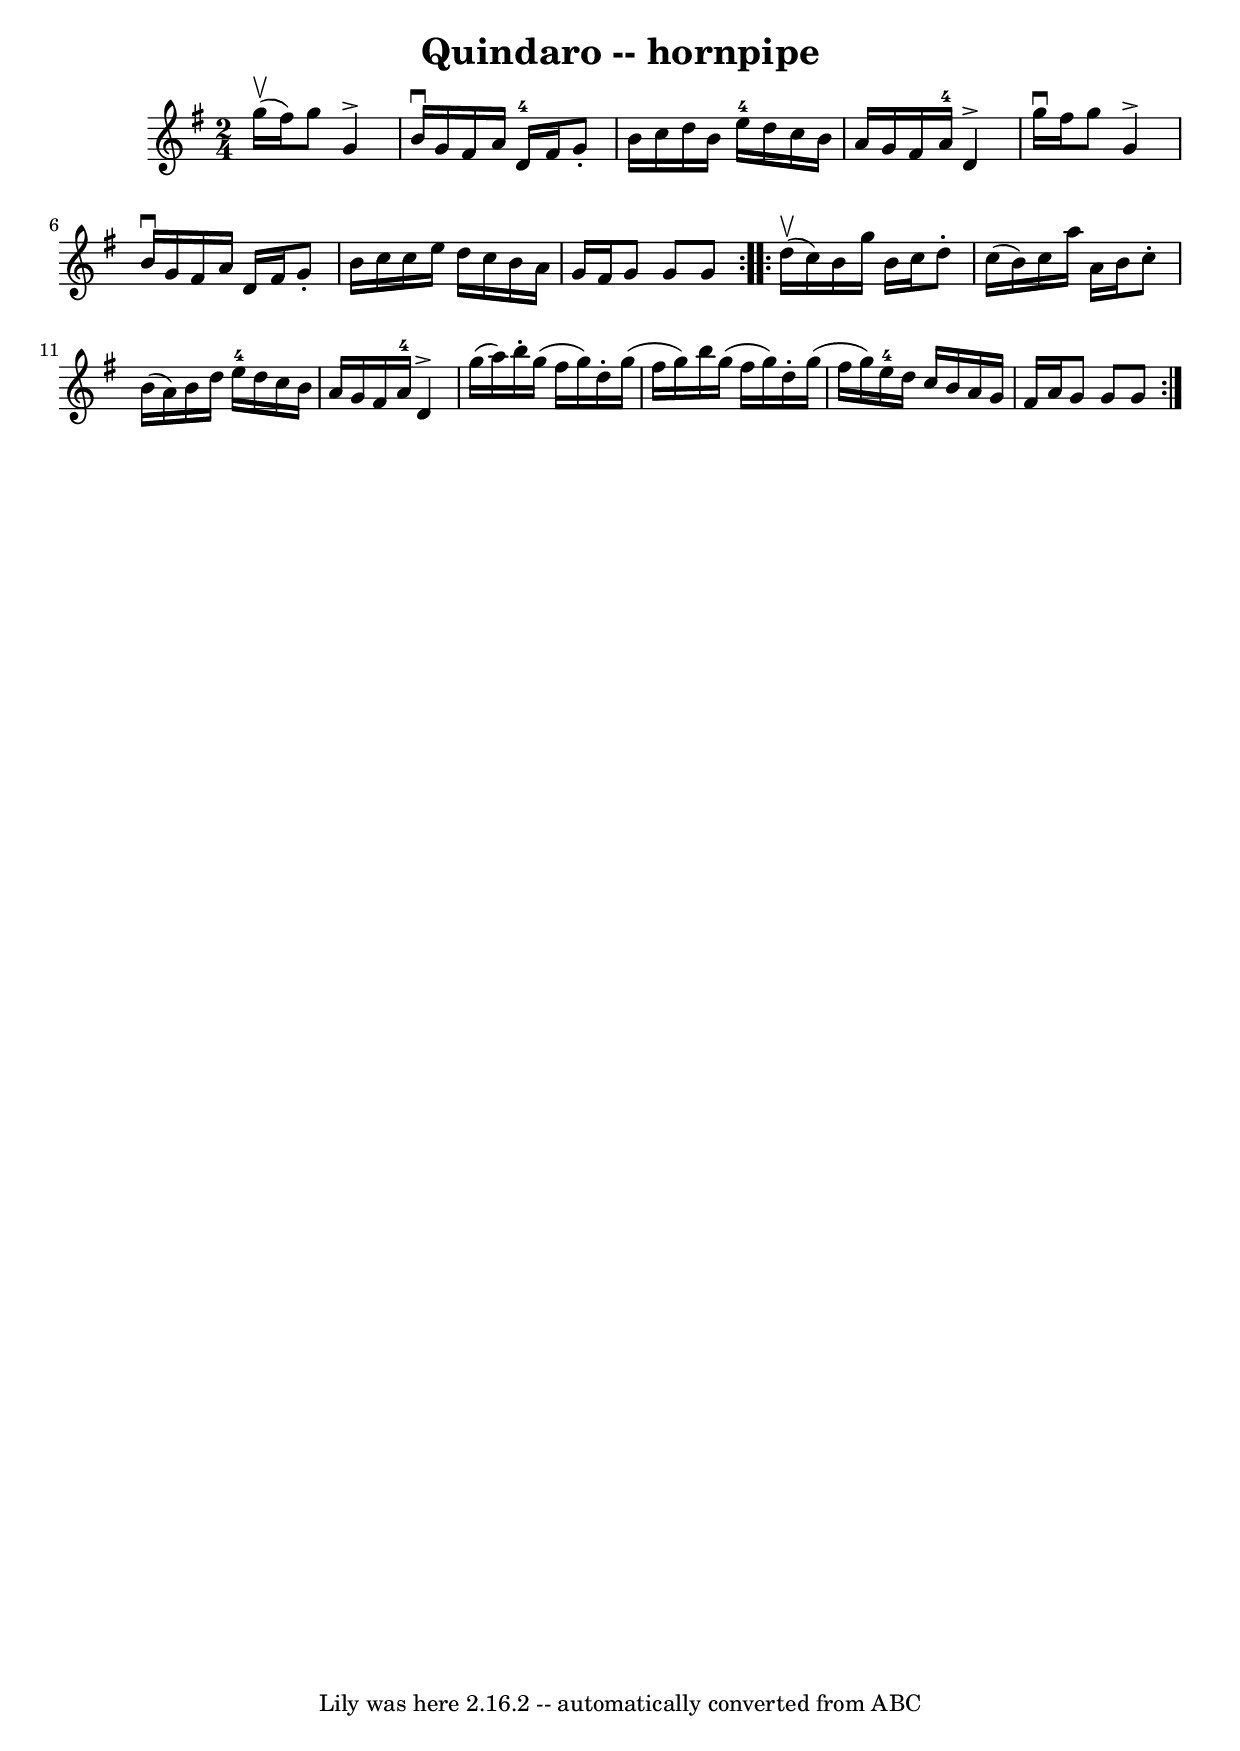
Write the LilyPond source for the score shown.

\version "2.7.40"
\include "Mammoth.ily"
\header {
	%% book = "Cole's 1000 Fiddle Tunes"
	crossRefNumber = "1"
	footnotes = "\\\\\\\\QUINDARO HORNPIPE -- First and 3d couples balance, swing 6 hands half round;\\\\balance again, swing 6 hands round to place; First couple down the centre;\\\\back, cast off, right and left 4."
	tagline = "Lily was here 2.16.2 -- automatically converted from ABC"
	title = "Quindaro -- hornpipe"
}
voicedefault =  {


\repeat volta 2 {
\time 2/4 \key g \major g''16 (^\upbow fis''16)       |
 g''8  
 g'4^\accent b'16^\downbow g'16    |
 fis'16 a'16 d'16 
-4 fis'16 g'8 -. b'16 c''16    |
 d''16 b'16 e''16 
-4 d''16 c''16 b'16 a'16 g'16    |
 fis'16 a'16-4 
 d'4^\accent g''16^\downbow fis''16    |
     |
 g''8    
g'4^\accent b'16^\downbow g'16    |
 fis'16 a'16 d'16    
fis'16 g'8 -. b'16 c''16    |
 c''16 e''16 d''16 c''16 
 b'16 a'16 g'16 fis'16    |
 g'8 g'8 g'8    }     
\repeat volta 2 { d''16 (^\upbow c''16)       |
 b'16 g''16 
 b'16 c''16 d''8 -. c''16 (b'16)   |
 c''16 a''16    
a'16 b'16 c''8 -. b'16 (a'16)   |
 b'16 d''16 e''16 
-4 d''16 c''16 b'16 a'16 g'16    |
 fis'16 a'16-4 
 d'4^\accent g''16 (a''16)   |
     |
 b''16 -. g''16 
(fis''16 g''16) d''16 -. g''16 (fis''16 g''16)   |
 
 b''16 g''16 (fis''16 g''16) d''16 -. g''16 (fis''16    
g''16)   |
 e''16-4 d''16 c''16 b'16 a'16 g'16    
fis'16 a'16    |
 g'8 g'8 g'8    }   
}

\score{
    <<

	\context Staff="default"
	{
	    \voicedefault 
	}

    >>
	\layout {
	}
	\midi {}
}
